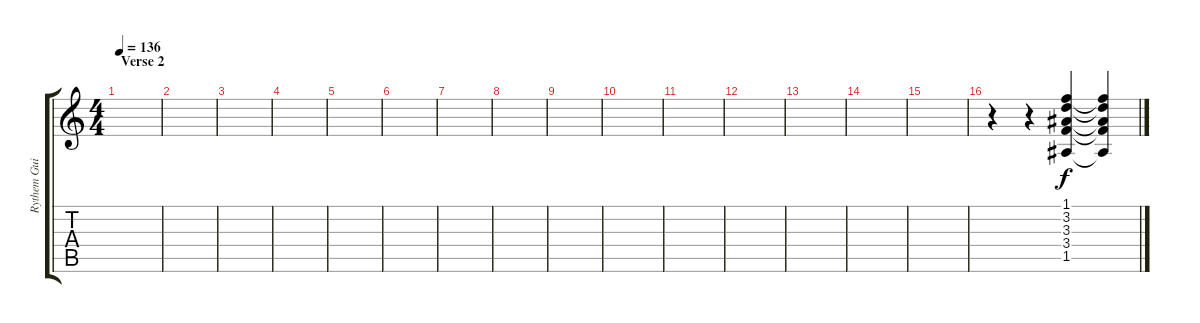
\track ("Rythem Guitar" "Rythem Gui") {instrument distortionguitar}
\staff {score tabs}
\tuning (E4 B3 G3 D3 A2 E2) {hide}
\ts (4 4)
\section ("" "Verse 2")
\tempo 136
\clef g2
\ks c
|
|
|
|
|
|
|
|
|
|
|
|
|
|
|
r.4 r.4 (1.1 3.2 3.3 3.4 1.5).4 (1.1{t} 3.2{t} 3.3{t} 3.4{t} 1.5{t}).4
